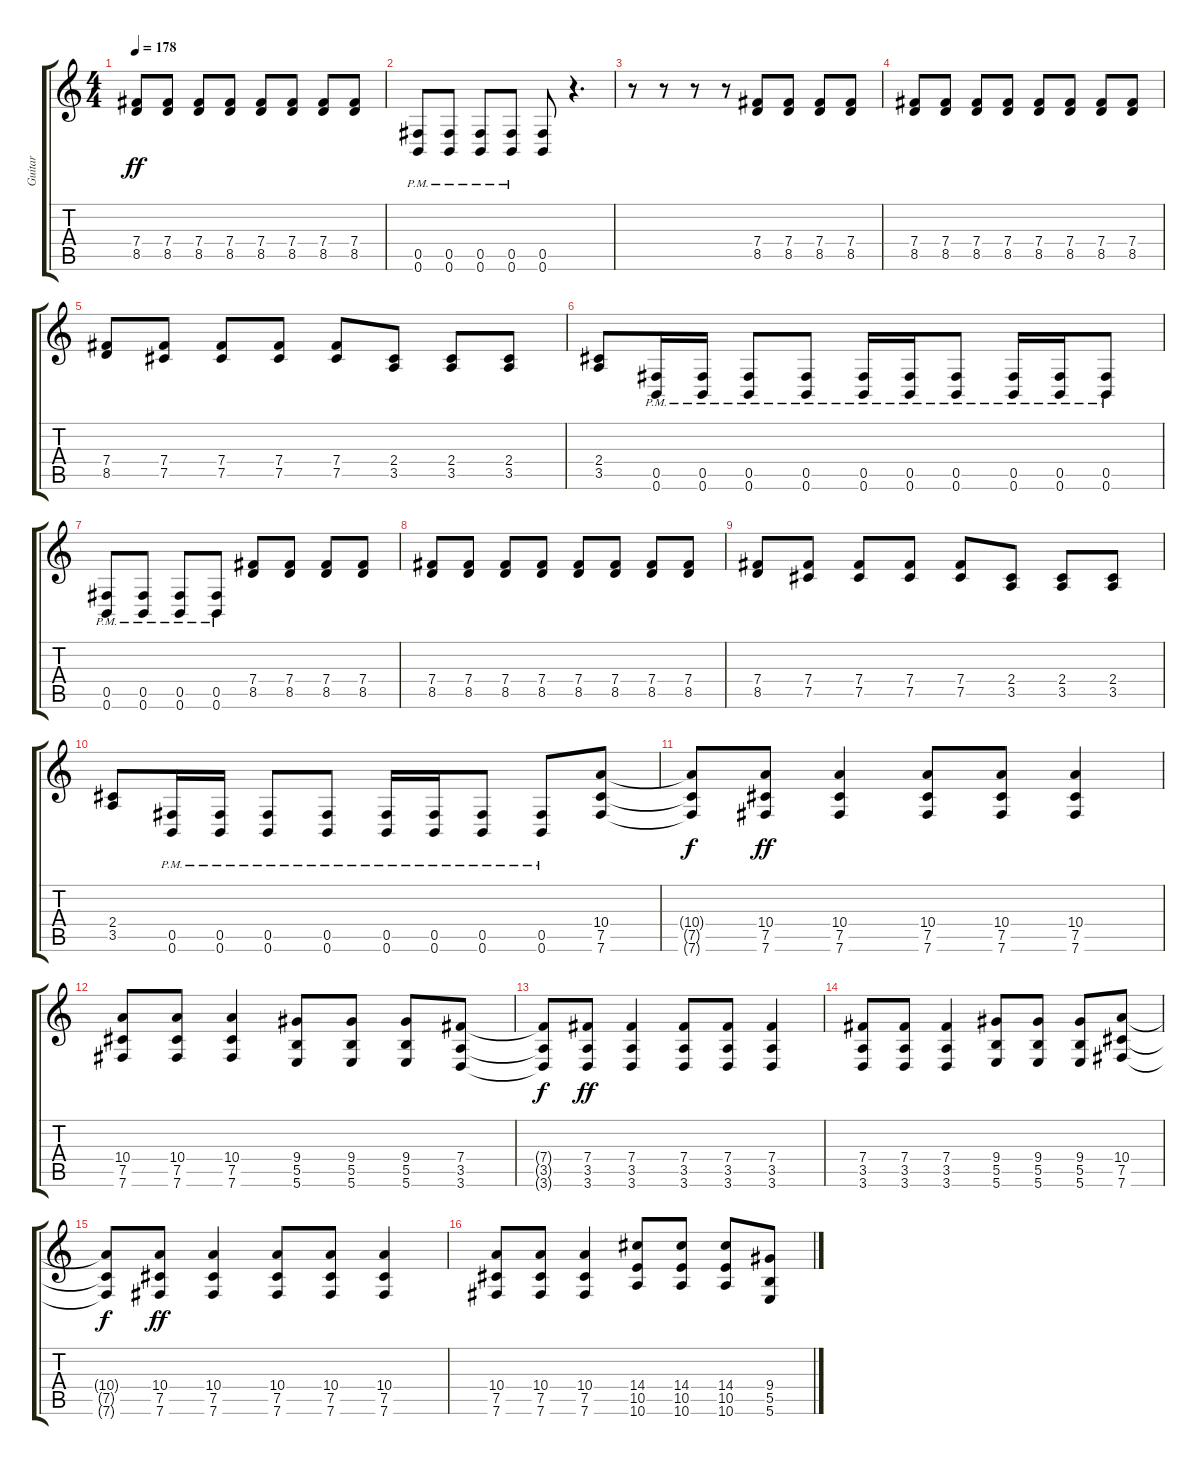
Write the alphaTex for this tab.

\track ("Guitar" "Guitar") {instrument distortionguitar}
\staff {score tabs}
\tuning (Db4 Ab3 E3 B2 Gb2 B1) {hide}
\ts (4 4)
\tempo 178
\clef g2
\ks c
(7.4 8.5).8{dy ff} (7.4 8.5).8 (7.4 8.5).8 (7.4 8.5).8 (7.4 8.5).8 (7.4 8.5).8 (7.4 8.5).8 (7.4 8.5).8 |
(0.5{pm} 0.6{pm}).8 (0.5{pm} 0.6{pm}).8 (0.5{pm} 0.6{pm}).8 (0.5{pm} 0.6{pm}).8 (0.5 0.6).8 r.4{d} |
r.8 r.8 r.8 r.8 (7.4 8.5).8 (7.4 8.5).8 (7.4 8.5).8 (7.4 8.5).8 |
(7.4 8.5).8 (7.4 8.5).8 (7.4 8.5).8 (7.4 8.5).8 (7.4 8.5).8 (7.4 8.5).8 (7.4 8.5).8 (7.4 8.5).8 |
(7.4 8.5).8 (7.4 7.5).8 (7.4 7.5).8 (7.4 7.5).8 (7.4 7.5).8 (2.4 3.5).8 (2.4 3.5).8 (2.4 3.5).8 |
(2.4 3.5).8 (0.5{pm} 0.6{pm}).16 (0.5{pm} 0.6{pm}).16 (0.5{pm} 0.6{pm}).8 (0.5{pm} 0.6{pm}).8 (0.5{pm} 0.6{pm}).16 (0.5{pm} 0.6{pm}).16 (0.5{pm} 0.6{pm}).8 (0.5{pm} 0.6{pm}).16 (0.5{pm} 0.6{pm}).16 (0.5{pm} 0.6{pm}).8 |
(0.5{pm} 0.6{pm}).8 (0.5{pm} 0.6{pm}).8 (0.5{pm} 0.6{pm}).8 (0.5{pm} 0.6{pm}).8 (7.4 8.5).8 (7.4 8.5).8 (7.4 8.5).8 (7.4 8.5).8 |
(7.4 8.5).8 (7.4 8.5).8 (7.4 8.5).8 (7.4 8.5).8 (7.4 8.5).8 (7.4 8.5).8 (7.4 8.5).8 (7.4 8.5).8 |
(7.4 8.5).8 (7.4 7.5).8 (7.4 7.5).8 (7.4 7.5).8 (7.4 7.5).8 (2.4 3.5).8 (2.4 3.5).8 (2.4 3.5).8 |
(2.4 3.5).8 (0.5{pm} 0.6{pm}).16 (0.5{pm} 0.6{pm}).16 (0.5{pm} 0.6{pm}).8 (0.5{pm} 0.6{pm}).8 (0.5{pm} 0.6{pm}).16 (0.5{pm} 0.6{pm}).16 (0.5{pm} 0.6{pm}).8 (0.5{pm} 0.6{pm}).8 (10.4 7.5 7.6).8{volume 7} |
(10.4{t} 7.5{t} 7.6{t}).8{dy f} (10.4 7.5 7.6).8{dy ff} (10.4 7.5 7.6).4 (10.4 7.5 7.6).8 (10.4 7.5 7.6).8 (10.4 7.5 7.6).4 |
(10.4 7.5 7.6).8 (10.4 7.5 7.6).8 (10.4 7.5 7.6).4 (9.4 5.5 5.6).8 (9.4 5.5 5.6).8 (9.4 5.5 5.6).8 (7.4 3.5 3.6).8 |
(7.4{t} 3.5{t} 3.6{t}).8{dy f} (7.4 3.5 3.6).8{dy ff} (7.4 3.5 3.6).4 (7.4 3.5 3.6).8 (7.4 3.5 3.6).8 (7.4 3.5 3.6).4 |
(7.4 3.5 3.6).8 (7.4 3.5 3.6).8 (7.4 3.5 3.6).4 (9.4 5.5 5.6).8 (9.4 5.5 5.6).8 (9.4 5.5 5.6).8 (10.4 7.5 7.6).8 |
(10.4{t} 7.5{t} 7.6{t}).8{dy f} (10.4 7.5 7.6).8{dy ff} (10.4 7.5 7.6).4 (10.4 7.5 7.6).8 (10.4 7.5 7.6).8 (10.4 7.5 7.6).4 |
(10.4 7.5 7.6).8 (10.4 7.5 7.6).8 (10.4 7.5 7.6).4 (14.4 10.5 10.6).8 (14.4 10.5 10.6).8 (14.4 10.5 10.6).8 (9.4 5.5 5.6).8
